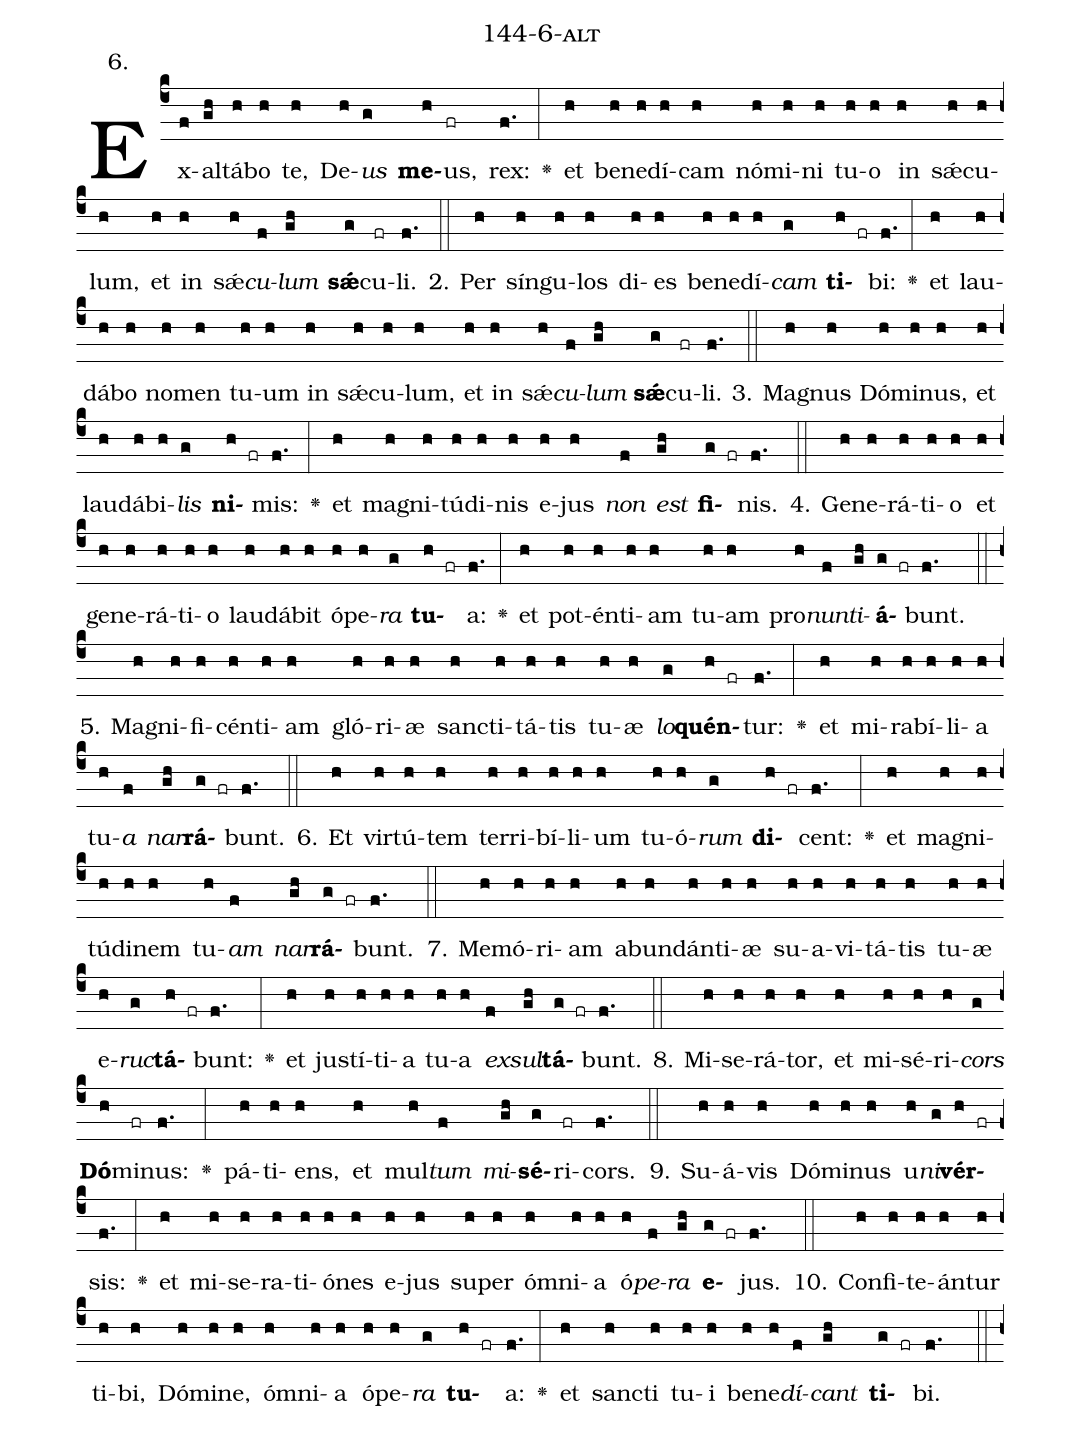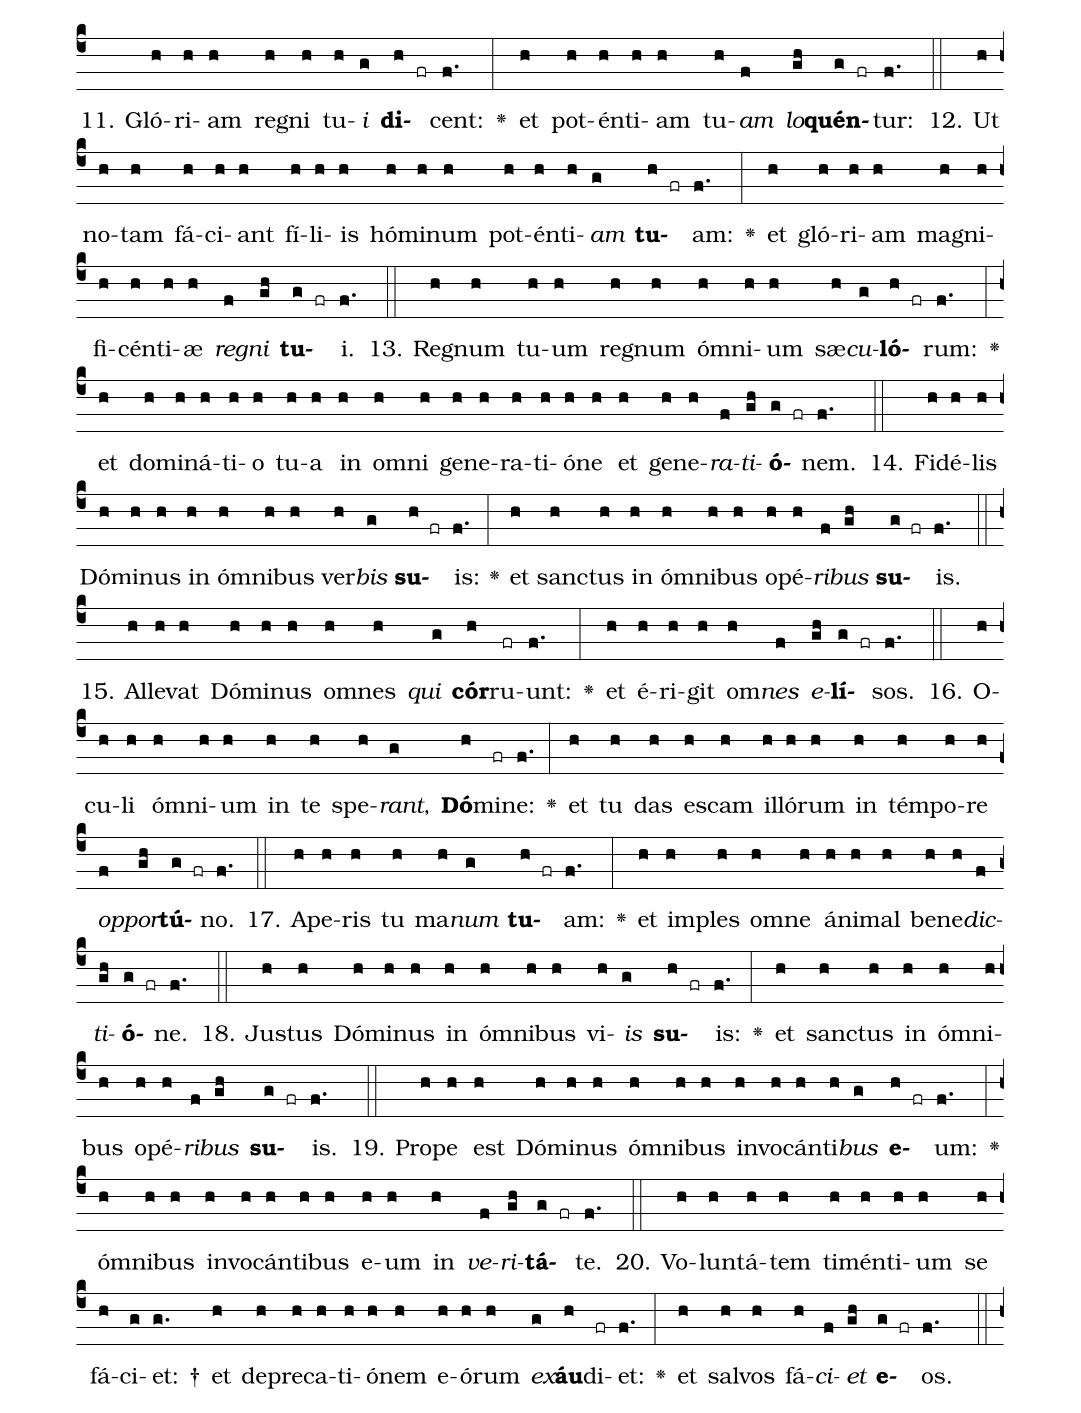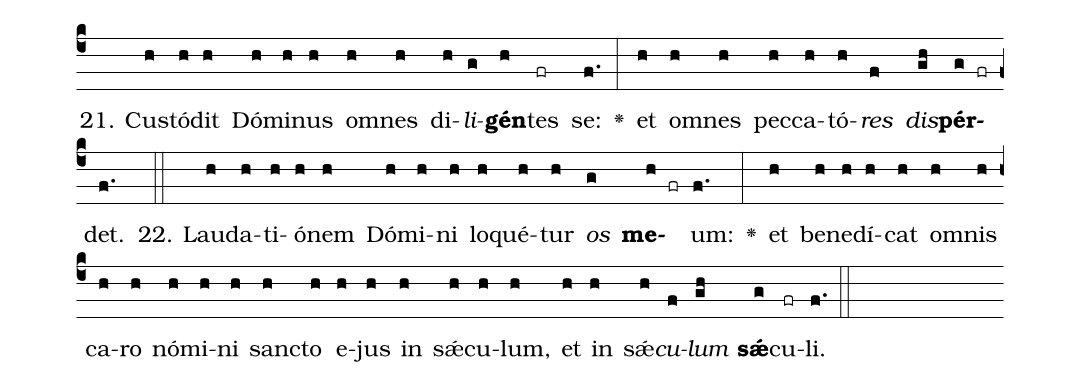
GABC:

name: 144-6-alt;
annotation: 6.;
%%
(c4)Ex(f)al(gh)tá(h)bo(h) te,(h) De(h)<i>us</i>(g) <b>me</b>(h)us,(fr) rex:(f.) <v>\greheightstar</v>(:) et(h) be(h)ne(h)dí(h)cam(h) nó(h)mi(h)ni(h) tu(h)o(h) in(h) sǽ(h)cu(h)lum,(h) et(h) in(h) sǽ(h)<i>cu</i>(f)<i>lum</i>(gh) <b>sǽ</b>(g)cu(fr)li.(f.) (::)
2. Per(h) sín(h)gu(h)los(h) di(h)es(h) be(h)ne(h)dí(h)<i>cam</i>(g) <b>ti</b>(h fr)bi:(f.) <v>\greheightstar</v>(:) et(h) lau(h)dá(h)bo(h) no(h)men(h) tu(h)um(h) in(h) sǽ(h)cu(h)lum,(h) et(h) in(h) sǽ(h)<i>cu</i>(f)<i>lum</i>(gh) <b>sǽ</b>(g)cu(fr)li.(f.) (::)
3. Ma(h)gnus(h) Dó(h)mi(h)nus,(h) et(h) lau(h)dá(h)bi(h)<i>lis</i>(g) <b>ni</b>(h fr)mis:(f.) <v>\greheightstar</v>(:) et(h) ma(h)gni(h)tú(h)di(h)nis(h) e(h)jus(h) <i>non</i>(f) <i>est</i>(gh) <b>fi</b>(g fr)nis.(f.) (::)
4. Ge(h)ne(h)rá(h)ti(h)o(h) et(h) ge(h)ne(h)rá(h)ti(h)o(h) lau(h)dá(h)bit(h) ó(h)pe(h)<i>ra</i>(g) <b>tu</b>(h fr)a:(f.) <v>\greheightstar</v>(:) et(h) pot(h)én(h)ti(h)am(h) tu(h)am(h) pro(h)<i>nun</i>(f)<i>ti</i>(gh)<b>á</b>(g fr)bunt.(f.) (::)
5. Ma(h)gni(h)fi(h)cén(h)ti(h)am(h) gló(h)ri(h)æ(h) sanc(h)ti(h)tá(h)tis(h) tu(h)æ(h) <i>lo</i>(g)<b>quén</b>(h fr)tur:(f.) <v>\greheightstar</v>(:) et(h) mi(h)ra(h)bí(h)li(h)a(h) tu(h)<i>a</i>(f) <i>nar</i>(gh)<b>rá</b>(g fr)bunt.(f.) (::)
6. Et(h) vir(h)tú(h)tem(h) ter(h)ri(h)bí(h)li(h)um(h) tu(h)ó(h)<i>rum</i>(g) <b>di</b>(h fr)cent:(f.) <v>\greheightstar</v>(:) et(h) ma(h)gni(h)tú(h)di(h)nem(h) tu(h)<i>am</i>(f) <i>nar</i>(gh)<b>rá</b>(g fr)bunt.(f.) (::)
7. Me(h)mó(h)ri(h)am(h) ab(h)un(h)dán(h)ti(h)æ(h) su(h)a(h)vi(h)tá(h)tis(h) tu(h)æ(h) e(h)<i>ruc</i>(g)<b>tá</b>(h fr)bunt:(f.) <v>\greheightstar</v>(:) et(h) jus(h)tí(h)ti(h)a(h) tu(h)a(h) <i>ex</i>(f)<i>sul</i>(gh)<b>tá</b>(g fr)bunt.(f.) (::)
8. Mi(h)se(h)rá(h)tor,(h) et(h) mi(h)sé(h)ri(h)<i>cors</i>(g) <b>Dó</b>(h)mi(fr)nus:(f.) <v>\greheightstar</v>(:) pá(h)ti(h)ens,(h) et(h) mul(h)<i>tum</i>(f) <i>mi</i>(gh)<b>sé</b>(g)ri(fr)cors.(f.) (::)
9. Su(h)á(h)vis(h) Dó(h)mi(h)nus(h) u(h)<i>ni</i>(g)<b>vér</b>(h fr)sis:(f.) <v>\greheightstar</v>(:) et(h) mi(h)se(h)ra(h)ti(h)ó(h)nes(h) e(h)jus(h) su(h)per(h) óm(h)ni(h)a(h) ó(h)<i>pe</i>(f)<i>ra</i>(gh) <b>e</b>(g fr)jus.(f.) (::)
10. Con(h)fi(h)te(h)án(h)tur(h) ti(h)bi,(h) Dó(h)mi(h)ne,(h) óm(h)ni(h)a(h) ó(h)pe(h)<i>ra</i>(g) <b>tu</b>(h fr)a:(f.) <v>\greheightstar</v>(:) et(h) sanc(h)ti(h) tu(h)i(h) be(h)ne(h)<i>dí</i>(f)<i>cant</i>(gh) <b>ti</b>(g fr)bi.(f.) (::)
11. Gló(h)ri(h)am(h) re(h)gni(h) tu(h)<i>i</i>(g) <b>di</b>(h fr)cent:(f.) <v>\greheightstar</v>(:) et(h) pot(h)én(h)ti(h)am(h) tu(h)<i>am</i>(f) <i>lo</i>(gh)<b>quén</b>(g fr)tur:(f.) (::)
12. Ut(h) no(h)tam(h) fá(h)ci(h)ant(h) fí(h)li(h)is(h) hó(h)mi(h)num(h) pot(h)én(h)ti(h)<i>am</i>(g) <b>tu</b>(h fr)am:(f.) <v>\greheightstar</v>(:) et(h) gló(h)ri(h)am(h) ma(h)gni(h)fi(h)cén(h)ti(h)æ(h) <i>re</i>(f)<i>gni</i>(gh) <b>tu</b>(g fr)i.(f.) (::)
13. Re(h)gnum(h) tu(h)um(h) re(h)gnum(h) óm(h)ni(h)um(h) sæ(h)<i>cu</i>(g)<b>ló</b>(h fr)rum:(f.) <v>\greheightstar</v>(:) et(h) do(h)mi(h)ná(h)ti(h)o(h) tu(h)a(h) in(h) om(h)ni(h) ge(h)ne(h)ra(h)ti(h)ó(h)ne(h) et(h) ge(h)ne(h)<i>ra</i>(f)<i>ti</i>(gh)<b>ó</b>(g fr)nem.(f.) (::)
14. Fi(h)dé(h)lis(h) Dó(h)mi(h)nus(h) in(h) óm(h)ni(h)bus(h) ver(h)<i>bis</i>(g) <b>su</b>(h fr)is:(f.) <v>\greheightstar</v>(:) et(h) sanc(h)tus(h) in(h) óm(h)ni(h)bus(h) o(h)pé(h)<i>ri</i>(f)<i>bus</i>(gh) <b>su</b>(g fr)is.(f.) (::)
15. Al(h)le(h)vat(h) Dó(h)mi(h)nus(h) om(h)nes(h) <i>qui</i>(g) <b>cór</b>(h)ru(fr)unt:(f.) <v>\greheightstar</v>(:) et(h) é(h)ri(h)git(h) om(h)<i>nes</i>(f) <i>e</i>(gh)<b>lí</b>(g fr)sos.(f.) (::)
16. O(h)cu(h)li(h) óm(h)ni(h)um(h) in(h) te(h) spe(h)<i>rant</i>,(g) <b>Dó</b>(h)mi(fr)ne:(f.) <v>\greheightstar</v>(:) et(h) tu(h) das(h) es(h)cam(h) il(h)ló(h)rum(h) in(h) tém(h)po(h)re(h) <i>op</i>(f)<i>por</i>(gh)<b>tú</b>(g fr)no.(f.) (::)
17. A(h)pe(h)ris(h) tu(h) ma(h)<i>num</i>(g) <b>tu</b>(h fr)am:(f.) <v>\greheightstar</v>(:) et(h) im(h)ples(h) om(h)ne(h) á(h)ni(h)mal(h) be(h)ne(h)<i>dic</i>(f)<i>ti</i>(gh)<b>ó</b>(g fr)ne.(f.) (::)
18. Jus(h)tus(h) Dó(h)mi(h)nus(h) in(h) óm(h)ni(h)bus(h) vi(h)<i>is</i>(g) <b>su</b>(h fr)is:(f.) <v>\greheightstar</v>(:) et(h) sanc(h)tus(h) in(h) óm(h)ni(h)bus(h) o(h)pé(h)<i>ri</i>(f)<i>bus</i>(gh) <b>su</b>(g fr)is.(f.) (::)
19. Pro(h)pe(h) est(h) Dó(h)mi(h)nus(h) óm(h)ni(h)bus(h) in(h)vo(h)cán(h)ti(h)<i>bus</i>(g) <b>e</b>(h fr)um:(f.) <v>\greheightstar</v>(:) óm(h)ni(h)bus(h) in(h)vo(h)cán(h)ti(h)bus(h) e(h)um(h) in(h) <i>ve</i>(f)<i>ri</i>(gh)<b>tá</b>(g fr)te.(f.) (::)
20. Vo(h)lun(h)tá(h)tem(h) ti(h)mén(h)ti(h)um(h) se(h) fá(h)ci(g)et: †(g.) et(h) de(h)pre(h)ca(h)ti(h)ó(h)nem(h) e(h)ó(h)rum(h) <i>ex</i>(g)<b>áu</b>(h)di(fr)et:(f.) <v>\greheightstar</v>(:) et(h) sal(h)vos(h) fá(h)<i>ci</i>(f)<i>et</i>(gh) <b>e</b>(g fr)os.(f.) (::)
21. Cus(h)tó(h)dit(h) Dó(h)mi(h)nus(h) om(h)nes(h) di(h)<i>li</i>(g)<b>gén</b>(h)tes(fr) se:(f.) <v>\greheightstar</v>(:) et(h) om(h)nes(h) pec(h)ca(h)tó(h)<i>res</i>(f) <i>dis</i>(gh)<b>pér</b>(g fr)det.(f.) (::)
22. Lau(h)da(h)ti(h)ó(h)nem(h) Dó(h)mi(h)ni(h) lo(h)qué(h)tur(h) <i>os</i>(g) <b>me</b>(h fr)um:(f.) <v>\greheightstar</v>(:) et(h) be(h)ne(h)dí(h)cat(h) om(h)nis(h) ca(h)ro(h) nó(h)mi(h)ni(h) sanc(h)to(h) e(h)jus(h) in(h) sǽ(h)cu(h)lum,(h) et(h) in(h) sǽ(h)<i>cu</i>(f)<i>lum</i>(gh) <b>sǽ</b>(g)cu(fr)li.(f.) (::)
